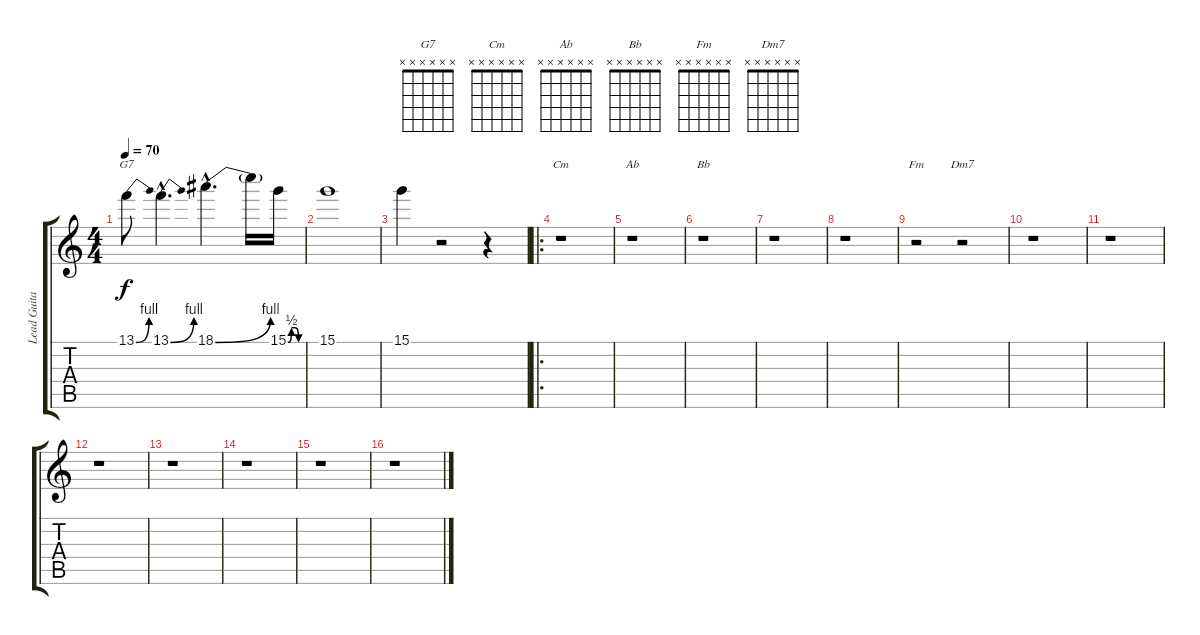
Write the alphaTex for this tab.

\track ("Lead Guitar" "Lead Guita") {instrument distortionguitar}
\staff {score tabs}
\tuning (E4 B3 G3 D3 A2 E2) {hide}
\chord ("G7" x x x x x x)
\chord ("Cm" x x x x x x)
\chord ("Ab" x x x x x x)
\chord ("Bb" x x x x x x)
\chord ("Fm" x x x x x x)
\chord ("Dm7" x x x x x x)
\ts (4 4)
\tempo 70
\clef g2
\ks c
13.1{be (bend 0 0 60 4)}.8{ch "G7" dy f} 13.1{be (bend 0 0 60 4) hac}.4{d} 18.1{be (bend 0 0 60 4) hac}.4{d} 18.1{t}.16 15.1{be (custom 0 0 15 2 30 2 45 0 60 0)}.16 |
15.1.1 |
15.1.4 r.2 r.4 |
\ro
r.1{ch "Cm"} |
r.1{ch "Ab"} |
r.1{ch "Bb"} |
r.1 |
r.1 |
r.2{ch "Fm"} r.2{ch "Dm7"} |
r.1 |
r.1 |
r.1 |
r.1 |
r.1 |
r.1 |
r.1
